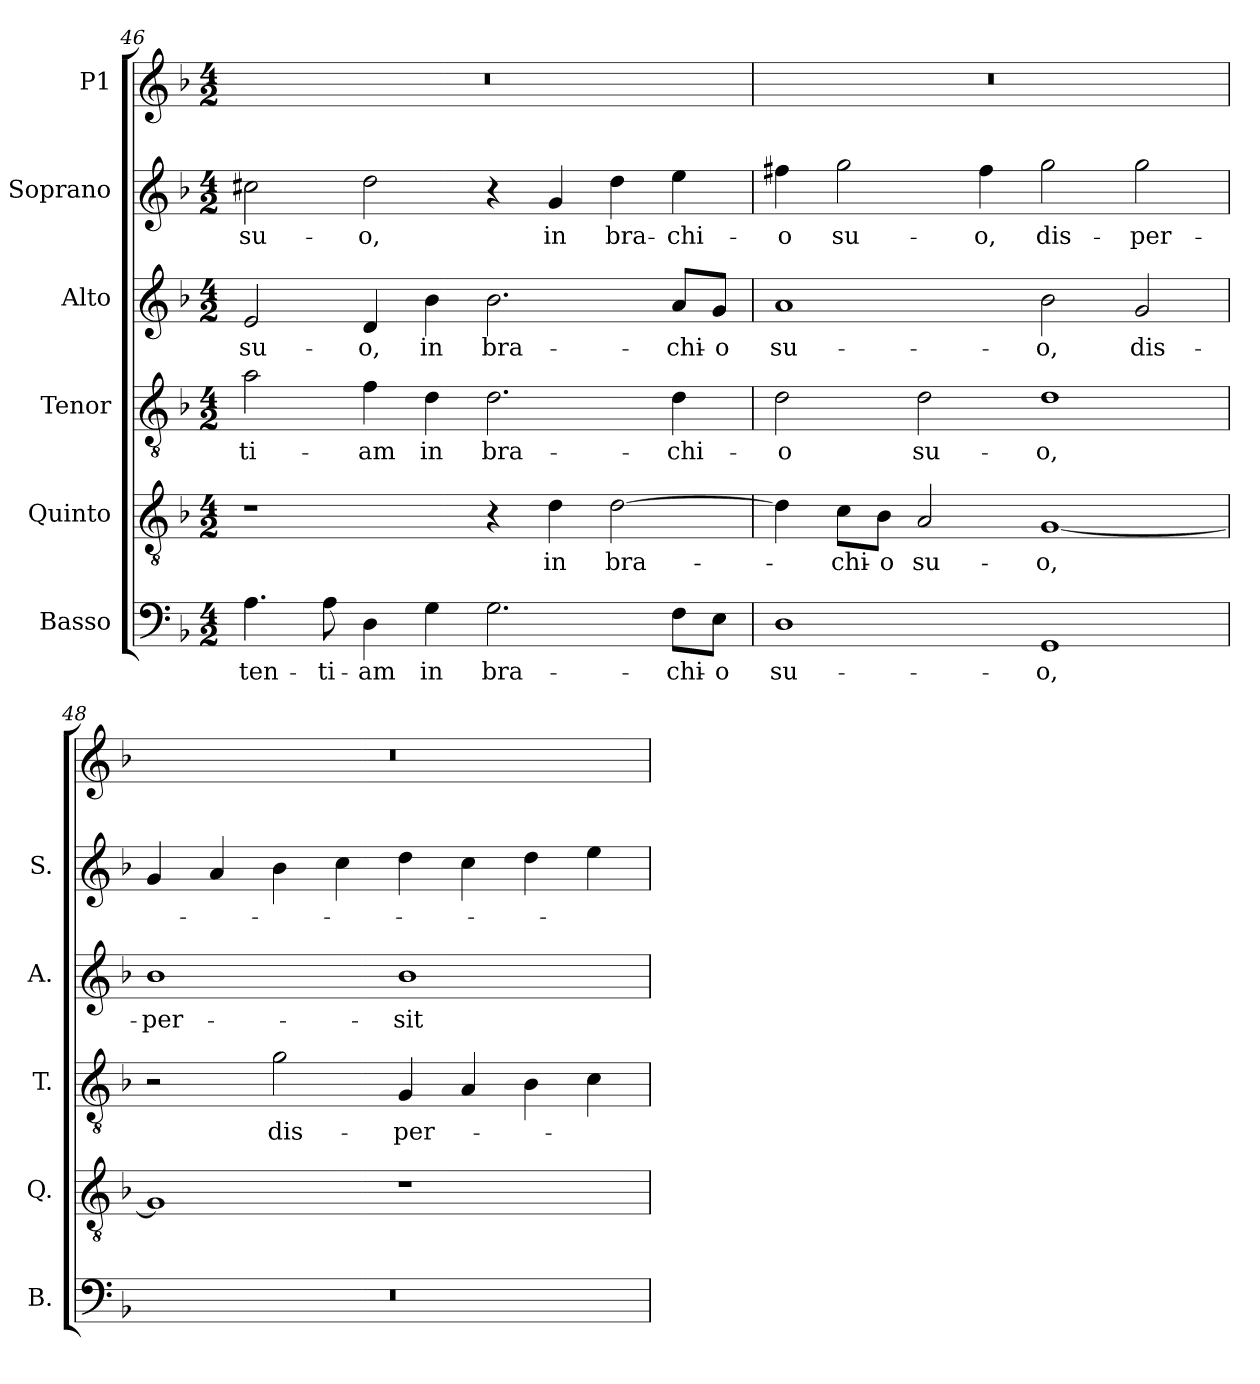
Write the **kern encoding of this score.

**kern	**text	**kern	**text	**kern	**text	**kern	**text	**kern	**text	**kern
*part6	*part6	*part5	*part5	*part4	*part4	*part3	*part3	*part2	*part2	*part1
*staff6	*staff6	*staff5	*staff5	*staff4	*staff4	*staff3	*staff3	*staff2	*staff2	*staff1
*I"Basso	*	*I"Quinto	*	*I"Tenor	*	*I"Alto	*	*I"Soprano	*	*I"P1
*I'B.	*	*I'Q.	*	*I'T.	*	*I'A.	*	*I'S.	*	*
*clefF4	*	*clefGv2	*	*clefGv2	*	*clefG2	*	*clefG2	*	*clefG2
*	*	*ITrd7c12	*	*ITrd7c12	*	*	*	*	*	*
*k[b-]	*	*k[b-]	*	*k[b-]	*	*k[b-]	*	*k[b-]	*	*k[b-]
*F:	*	*F:	*	*F:	*	*F:	*	*F:	*	*F:
*M4/2	*	*M4/2	*	*M4/2	*	*M4/2	*	*M4/2	*	*M4/2
=46	=46	=46	=46	=46	=46	=46	=46	=46	=46	=46
!	!LO:LY:b:color=#000000	!	!	!	!	!	!	!	!	!
!	!	!	!	!	!LO:LY:b:color=#000000	!	!	!	!	!
!	!	!	!	!	!	!	!LO:LY:b:color=#000000	!	!	!
!	!	!	!	!	!	!	!	!	!LO:LY:b:color=#000000	!LO:N:vis=1
4.Ai\	-ten-	1r	.	2Ai\	-ti-	2ei/	su-	2cc#Xi\	su-	0r
!	!LO:LY:b:color=#000000	!	!	!	!	!	!	!	!	!
8Ai\	-ti-	.	.	.	.	.	.	.	.	.
!	!LO:LY:b:color=#000000	!	!	!	!	!	!	!	!	!
!	!	!	!	!	!LO:LY:b:color=#000000	!	!	!	!	!
!	!	!	!	!	!	!	!LO:LY:b:color=#000000	!	!	!
!	!	!	!	!	!	!	!	!	!LO:LY:b:color=#000000	!
4Di\	-am	.	.	4Fi\	-am	4di/	-o,	2ddi\	-o,	.
!	!LO:LY:b:color=#000000	!	!	!	!	!	!	!	!	!
!	!	!	!	!	!LO:LY:b:color=#000000	!	!	!	!	!
!	!	!	!	!	!	!	!LO:LY:b:color=#000000	!	!	!
4Gi\	in	.	.	4Di\	in	4b-i\	in	.	.	.
!	!LO:LY:b:color=#000000	!	!	!	!	!	!	!	!	!
!	!	!	!	!	!LO:LY:b:color=#000000	!	!	!	!	!
!	!	!	!	!	!	!	!LO:LY:b:color=#000000	!	!	!
2.Gi\	bra-	4r	.	2.Di\	bra-	2.b-i\	bra-	4r	.	.
!	!	!	!LO:LY:b:color=#000000	!	!	!	!	!	!	!
!	!	!	!	!	!	!	!	!	!LO:LY:b:color=#000000	!
.	.	4Di\	in	.	.	.	.	4gi/	in	.
!	!	!	!LO:LY:b:color=#000000	!	!	!	!	!	!	!
!	!	!	!	!	!	!	!	!	!LO:LY:b:color=#000000	!
.	.	[2Di\	bra-	.	.	.	.	4ddi\	bra-	.
!	!LO:LY:b:color=#000000	!	!	!	!	!	!	!	!	!
!	!	!	!	!	!LO:LY:b:color=#000000	!	!	!	!	!
!	!	!	!	!	!	!	!LO:LY:b:color=#000000	!	!	!
!	!	!	!	!	!	!	!	!	!LO:LY:b:color=#000000	!
8Fi\L	-chi-	.	.	4Di\	-chi-	8ai/L	-chi-	4eei\	-chi-	.
!	!LO:LY:b:color=#000000	!	!	!	!	!	!	!	!	!
!	!	!	!	!	!	!	!LO:LY:b:color=#000000	!	!	!
8Ei\J	-o	.	.	.	.	8gi/J	-o	.	.	.
=47	=47	=47	=47	=47	=47	=47	=47	=47	=47	=47
!	!LO:LY:b:color=#000000	!	!	!	!	!	!	!	!	!
!	!	!	!	!	!LO:LY:b:color=#000000	!	!	!	!	!
!	!	!	!	!	!	!	!LO:LY:b:color=#000000	!	!	!
!	!	!	!	!	!	!	!	!	!LO:LY:b:color=#000000	!LO:N:vis=1
1Di	su-	4Di\]	.	2Di\	-o	1ai	su-	4ff#Xi\	-o	0r
!	!	!	!LO:LY:b:color=#000000	!	!	!	!	!	!	!
!	!	!	!	!	!	!	!	!	!LO:LY:b:color=#000000	!
.	.	8Ci\L	-chi-	.	.	.	.	2ggi\	su-	.
!	!	!	!LO:LY:b:color=#000000	!	!	!	!	!	!	!
.	.	8BB-i\J	-o	.	.	.	.	.	.	.
!	!	!	!LO:LY:b:color=#000000	!	!	!	!	!	!	!
!	!	!	!	!	!LO:LY:b:color=#000000	!	!	!	!	!
.	.	2AAi/	su-	2Di\	su-	.	.	.	.	.
!	!	!	!	!	!	!	!	!	!LO:LY:b:color=#000000	!
.	.	.	.	.	.	.	.	4ff#i\	-o,	.
!	!LO:LY:b:color=#000000	!	!	!	!	!	!	!	!	!
!	!	!	!LO:LY:b:color=#000000	!	!	!	!	!	!	!
!	!	!	!	!	!LO:LY:b:color=#000000	!	!	!	!	!
!	!	!	!	!	!	!	!LO:LY:b:color=#000000	!	!	!
!	!	!	!	!	!	!	!	!	!LO:LY:b:color=#000000	!
1GGi	-o,	[1GGi	-o,	1Di	-o,	2b-i\	-o,	2ggi\	dis-	.
!	!	!	!	!	!	!	!LO:LY:b:color=#000000	!	!	!
!	!	!	!	!	!	!	!	!	!LO:LY:b:color=#000000	!
.	.	.	.	.	.	2gi/	dis-	2ggi\	-per-	.
!!LO:PB:g=z
=48	=48	=48	=48	=48	=48	=48	=48	=48	=48	=48
!LO:N:vis=1	!	!	!	!	!	!	!	!	!	!
!	!	!	!	!	!	!	!LO:LY:b:color=#000000	!	!	!LO:N:vis=1
0r	.	1GGi]	.	2r	.	1b-i	-per-	4gi/	.	0r
.	.	.	.	.	.	.	.	4ai/	.	.
!	!	!	!	!	!LO:LY:b:color=#000000	!	!	!	!	!
.	.	.	.	2Gi\	dis-	.	.	4b-i\	.	.
.	.	.	.	.	.	.	.	4cci\	.	.
!	!	!	!	!	!LO:LY:b:color=#000000	!	!	!	!	!
!	!	!	!	!	!	!	!LO:LY:b:color=#000000	!	!	!
.	.	1r	.	4GGi/	-per-	1b-i	-sit	4ddi\	.	.
.	.	.	.	4AAi/	.	.	.	4cci\	.	.
.	.	.	.	4BB-i\	.	.	.	4ddi\	.	.
.	.	.	.	4Ci\	.	.	.	4eei\	.	.
=	=	=	=	=	=	=	=	=	=	=
*-	*-	*-	*-	*-	*-	*-	*-	*-	*-	*-
